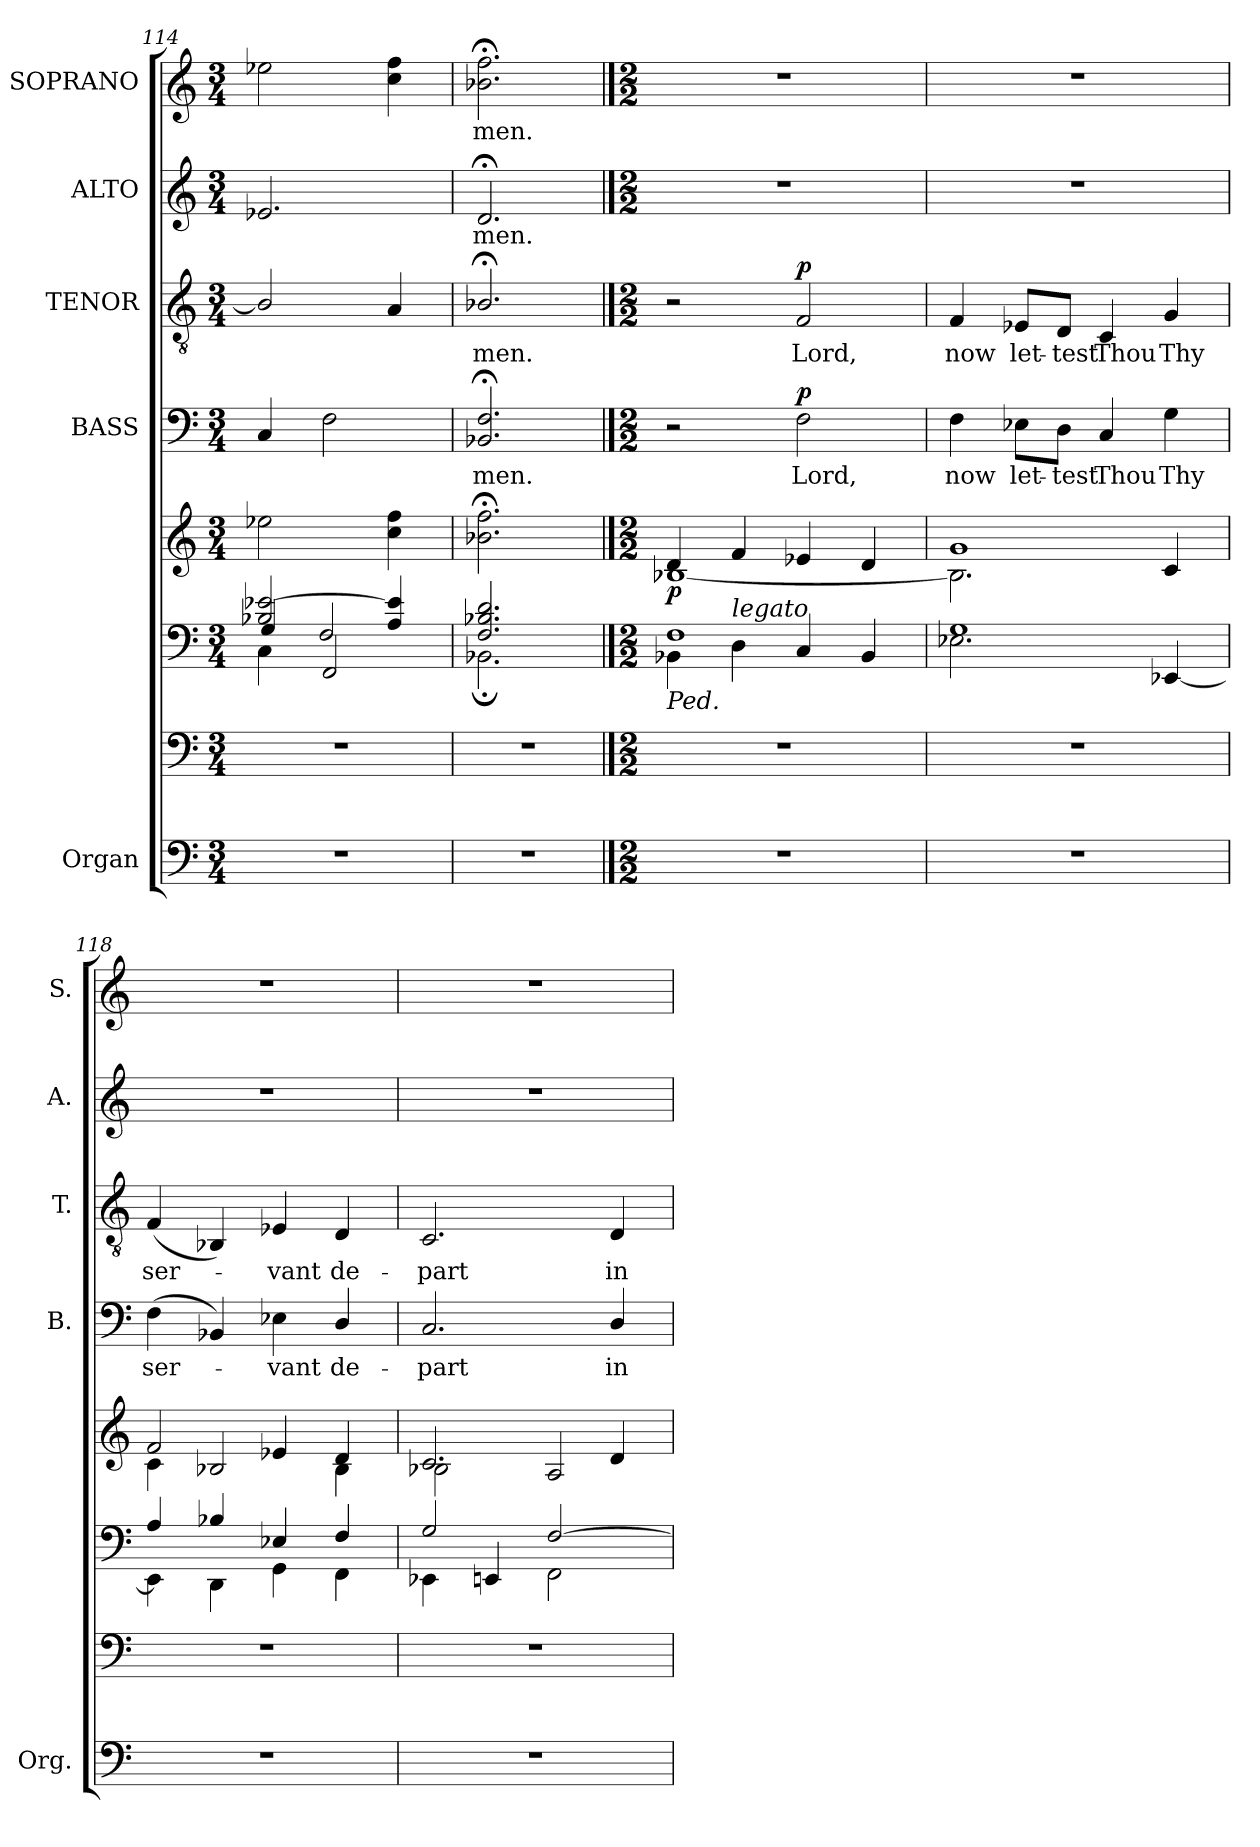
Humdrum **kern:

**kern	**kern	**kern	**kern	**dynam	**kern	**text	**dynam	**kern	**text	**dynam	**kern	**text	**kern	**text
*part5	*part5	*part5	*part5	*part5	*part4	*part4	*part4	*part3	*part3	*part3	*part2	*part2	*part1	*part1
*staff8	*staff7	*staff6	*staff5	*staff5/6/7/8	*staff4	*staff4	*staff4	*staff3	*staff3	*staff3	*staff2	*staff2	*staff1	*staff1
*I"Organ	*	*	*	*	*I"BASS	*	*	*I"TENOR	*	*	*I"ALTO	*	*I"SOPRANO	*
*I'Org.	*	*	*	*	*I'B.	*	*	*I'T.	*	*	*I'A.	*	*I'S.	*
*clefF4	*clefF4	*clefF4	*clefG2	*	*clefF4	*	*	*clefGv2	*	*	*clefG2	*	*clefG2	*
*	*	*	*	*	*	*	*	*ITrd7c12	*	*	*	*	*	*
*k[]	*k[]	*k[]	*k[]	*	*k[]	*	*	*k[]	*	*	*k[]	*	*k[]	*
*C:	*C:	*C:	*C:	*	*C:	*	*	*C:	*	*	*C:	*	*C:	*
*M3/4	*M3/4	*M3/4	*M3/4	*	*M3/4	*	*	*M3/4	*	*	*M3/4	*	*M3/4	*
=114	=114	=114	=114	=114	=114	=114	=114	=114	=114	=114	=114	=114	=114	=114
!LO:N:vis=1	!LO:N:vis=1	!	!	!	!	!	!	!	!	!	!	!	!	!
*	*	*^	*	*	*	*	*	*	*	*	*	*	*	*
*	*	*	*^	*	*	*	*	*	*	*	*	*	*	*	*
2.r	2.r	2B-i/ [2e-i	4Ci\	4Gi/	2ee-i\	.	4Ci/	.	.	2BB-i/]	.	.	2.e-i/	.	2ee-i\	.
.	.	.	2FFi/	2Fi/	.	.	2Fi\	.	.	.	.	.	.	.	.	.
.	.	4Ai/ 4e-i]	.	.	4cci\ 4ffi	.	.	.	.	4AAi/	.	.	.	.	4cci\ 4ffi	.
*	*	*v	*v	*v	*	*	*	*	*	*	*	*	*	*	*	*
=115	=115	=115	=115	=115	=115	=115	=115	=115	=115	=115	=115	=115	=115	=115
!LO:N:vis=1	!LO:N:vis=1	!	!	!	!	!	!	!	!	!	!	!	!	!
*	*	*^	*	*	*	*	*	*	*	*	*	*	*	*
!	!	!	!	!	!	!	!LO:LY:b:color=#000000	!	!	!	!	!	!	!	!
!	!	!	!	!	!	!	!	!	!	!LO:LY:b:color=#000000	!	!	!	!	!
!	!	!	!	!	!	!	!	!	!	!	!	!	!LO:LY:b:color=#000000	!	!
!	!	!	!	!	!	!	!	!	!	!	!	!	!	!	!LO:LY:b:color=#000000
2.r	2.r	2.Fi/ 2.B-i 2.di	2.BB-;i\	2.b-i\; 2.ffi;	.	2.BB-i/; 2.Fi;	-men.	.	2.BB-;i/	-men.	.	2.d;i/	-men.	2.b-i\; 2.ffi;	-men.
!!LO:PB:g=z
==116	==116	==116	==116	==116	==116	==116	==116	==116	==116	==116	==116	==116	==116	==116	==116
*M2/2	*M2/2	*M2/2	*	*M2/2	*	*M2/2	*	*	*M2/2	*	*	*M2/2	*	*M2/2	*
*	*	*	*	*MM60	*	*	*	*	*MM60	*	*	*	*	*MM60	*
*	*	*	*	*^	*	*	*	*	*	*	*	*	*	*	*
!	!	!LO:TX:b:i:t=Ped.	!	!	!	!	!	!	!	!	!	!	!	!	!	!
1r	1r	1Fi	4BB-i\	4di/	[1B-i	p	2r	.	.	2r	.	.	1r	.	1r	.
!	!	!	!LO:TX:a:i:t=legato	!	!	!	!	!	!	!	!	!	!	!	!	!
.	.	.	4Di\	4fi/	.	.	.	.	.	.	.	.	.	.	.	.
!	!	!	!	!	!	!	!	!LO:LY:b:color=#000000	!	!	!	!	!	!	!	!
!	!	!	!	!	!	!	!	!	!	!	!LO:LY:b:color=#000000	!	!	!	!	!
.	.	.	4Ci/	4e-i/	.	.	2Fi\	Lord,	p	2FFi/	Lord,	p	.	.	.	.
.	.	.	4BB-i/	4di/	.	.	.	.	.	.	.	.	.	.	.	.
=117	=117	=117	=117	=117	=117	=117	=117	=117	=117	=117	=117	=117	=117	=117	=117	=117
!	!	!	!	!	!	!	!	!LO:LY:b:color=#000000	!	!	!	!	!	!	!	!
!	!	!	!	!	!	!	!	!	!	!	!LO:LY:b:color=#000000	!	!	!	!	!
1r	1r	1Gi	2.E-i\	1gi	2.B-i\]	.	4Fi\	now	.	4FFi/	now	.	1r	.	1r	.
!	!	!	!	!	!	!	!	!LO:LY:b:color=#000000	!	!	!	!	!	!	!	!
!	!	!	!	!	!	!	!	!	!	!	!LO:LY:b:color=#000000	!	!	!	!	!
.	.	.	.	.	.	.	8E-i\L	let-	.	8EE-i/L	let-	.	.	.	.	.
!	!	!	!	!	!	!	!	!LO:LY:b:color=#000000	!	!	!	!	!	!	!	!
!	!	!	!	!	!	!	!	!	!	!	!LO:LY:b:color=#000000	!	!	!	!	!
.	.	.	.	.	.	.	8Di\J	-test	.	8DDi/J	-test	.	.	.	.	.
!	!	!	!	!	!	!	!	!LO:LY:b:color=#000000	!	!	!	!	!	!	!	!
!	!	!	!	!	!	!	!	!	!	!	!LO:LY:b:color=#000000	!	!	!	!	!
.	.	.	.	.	.	.	4Ci/	Thou	.	4CCi/	Thou	.	.	.	.	.
!	!	!	!	!	!	!	!	!LO:LY:b:color=#000000	!	!	!	!	!	!	!	!
!	!	!	!	!	!	!	!	!	!	!	!LO:LY:b:color=#000000	!	!	!	!	!
.	.	.	[4EE-i/	.	4ci/	.	4Gi\	Thy	.	4GGi/	Thy	.	.	.	.	.
=118	=118	=118	=118	=118	=118	=118	=118	=118	=118	=118	=118	=118	=118	=118	=118	=118
!	!	!	!	!	!	!	!	!LO:LY:b:color=#000000	!	!	!	!	!	!	!	!
!	!	!	!	!	!	!	!	!	!	!	!LO:LY:b:color=#000000	!	!	!	!	!
1r	1r	4Ai/	4EE-i\]	2fi/	4ci\	.	(4Fi\	ser-	.	(4FFi/	ser-	.	1r	.	1r	.
.	.	4B-i/	4DDi\	.	2B-i/	.	4BB-i/)	.	.	4BBB-i/)	.	.	.	.	.	.
!	!	!	!	!	!	!	!	!LO:LY:b:color=#000000	!	!	!	!	!	!	!	!
!	!	!	!	!	!	!	!	!	!	!	!LO:LY:b:color=#000000	!	!	!	!	!
.	.	4E-i/	4GGi\	4e-i/	.	.	4E-i\	-vant	.	4EE-i/	-vant	.	.	.	.	.
!	!	!	!	!	!	!	!	!LO:LY:b:color=#000000	!	!	!	!	!	!	!	!
!	!	!	!	!	!	!	!	!	!	!	!LO:LY:b:color=#000000	!	!	!	!	!
.	.	4Fi/	4FFi\	4di/	4B-i\	.	4Di/	de-	.	4DDi/	de-	.	.	.	.	.
=119	=119	=119	=119	=119	=119	=119	=119	=119	=119	=119	=119	=119	=119	=119	=119	=119
!	!	!	!	!	!	!	!	!LO:LY:b:color=#000000	!	!	!	!	!	!	!	!
!	!	!	!	!	!	!	!	!	!	!	!LO:LY:b:color=#000000	!	!	!	!	!
1r	1r	2Gi/	4EE-i\	2.ci/	2B-i\	.	2.Ci/	-part	.	2.CCi/	-part	.	1r	.	1r	.
.	.	.	4EEni/	.	.	.	.	.	.	.	.	.	.	.	.	.
.	.	[2Fi/	2FFi\	.	2Ai/	.	.	.	.	.	.	.	.	.	.	.
!	!	!	!	!	!	!	!	!LO:LY:b:color=#000000	!	!	!	!	!	!	!	!
!	!	!	!	!	!	!	!	!	!	!	!LO:LY:b:color=#000000	!	!	!	!	!
.	.	.	.	4di/	.	.	4Di/	in	.	4DDi/	in	.	.	.	.	.
*	*	*v	*v	*	*	*	*	*	*	*	*	*	*	*	*	*
*	*	*	*v	*v	*	*	*	*	*	*	*	*	*	*	*
=	=	=	=	=	=	=	=	=	=	=	=	=	=	=
*-	*-	*-	*-	*-	*-	*-	*-	*-	*-	*-	*-	*-	*-	*-
